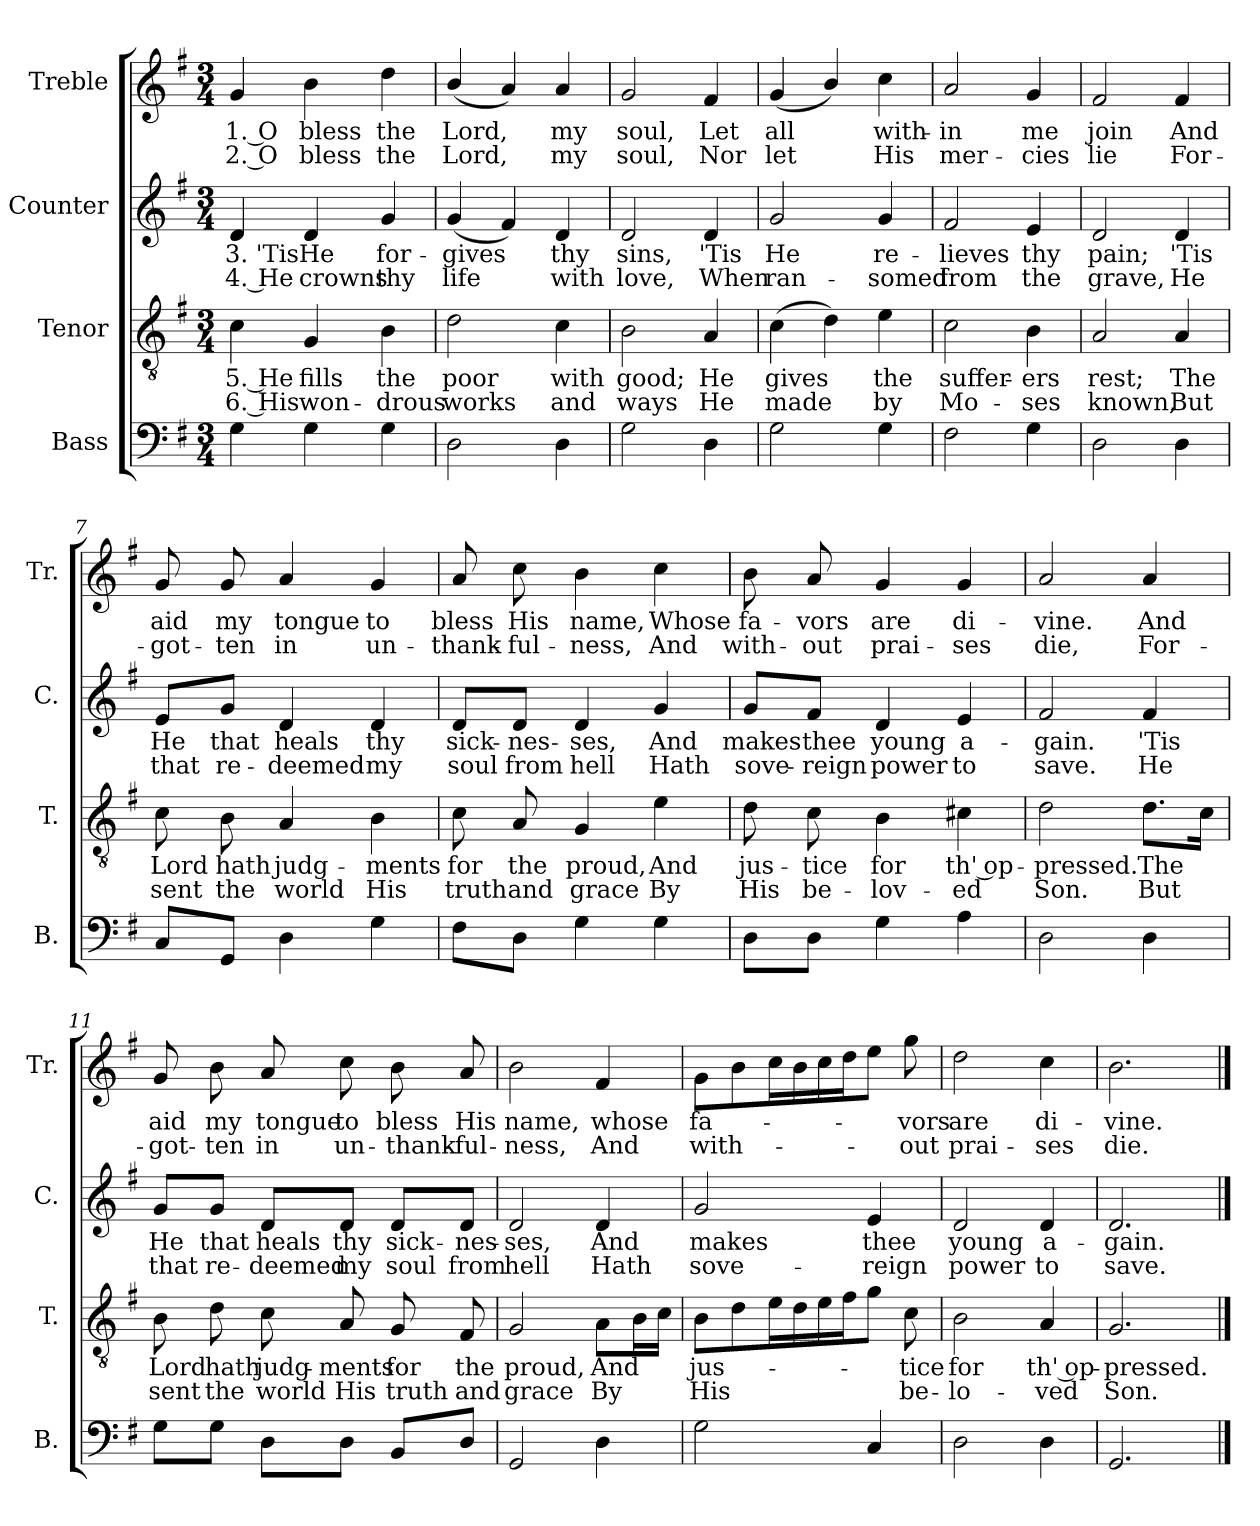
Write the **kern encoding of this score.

**kern	**kern	**text	**text	**kern	**text	**text	**kern	**text	**text
*part4	*part3	*part3	*part3	*part2	*part2	*part2	*part1	*part1	*part1
*staff4	*staff3	*staff3	*staff3	*staff2	*staff2	*staff2	*staff1	*staff1	*staff1
*I"Bass	*I"Tenor	*	*	*I"Counter	*	*	*I"Treble	*	*
*I'B.	*I'T.	*	*	*I'C.	*	*	*I'Tr.	*	*
*clefF4	*clefGv2	*	*	*clefG2	*	*	*clefG2	*	*
*k[f#]	*k[f#]	*	*	*k[f#]	*	*	*k[f#]	*	*
*M3/4	*M3/4	*	*	*M3/4	*	*	*M3/4	*	*
=1	=1	=1	=1	=1	=1	=1	=1	=1	=1
4G\	4c\	5. He	6. His	4d/	3. 'Tis	4. He	4g/	1. O	2. O
4G\	4G/	fills	won-	4d/	He	crowns	4b\	bless	bless
4G\	4B\	the	-drous	4g/	for-	thy	4dd\	the	the
=2	=2	=2	=2	=2	=2	=2	=2	=2	=2
2D\	2d\	poor	works	(4g/	-gives	life	(4b/	Lord,	Lord,
.	.	.	.	4f#/)	.	.	4a/)	.	.
4D\	4c\	with	and	4d/	thy	with	4a/	my	my
=3	=3	=3	=3	=3	=3	=3	=3	=3	=3
2G\	2B\	good;	ways	2d/	sins,	love,	2g/	soul,	soul,
4D\	4A/	He	He	4d/	'Tis	When	4f#/	Let	Nor
=4	=4	=4	=4	=4	=4	=4	=4	=4	=4
2G\	(4c\	gives	made	2g/	He	ran-	(4g/	all	let
.	4d\)	.	.	.	.	.	4b/)	.	.
4G\	4e\	the	by	4g/	re-	-somed	4cc\	with-	His
=5	=5	=5	=5	=5	=5	=5	=5	=5	=5
2F#\	2c\	suffer-	Mo-	2f#/	-lieves	from	2a/	-in	mer-
4G\	4B\	-ers	-ses	4e/	thy	the	4g/	me	-cies
=6	=6	=6	=6	=6	=6	=6	=6	=6	=6
2D\	2A/	rest;	known,	2d/	pain;	grave,	2f#/	join	lie
4D\	4A/	The	But	4d/	'Tis	He	4f#/	And	For-
!!LO:LB:g=z
=7	=7	=7	=7	=7	=7	=7	=7	=7	=7
8C/L	8c\	Lord	sent	8e/L	He	that	8g/	aid	-got-
8GG/J	8B\	hath	the	8g/J	that	re-	8g/	my	-ten
4D\	4A/	judg-	world	4d/	heals	-deemed	4a/	tongue	in
4G\	4B\	-ments	His	4d/	thy	my	4g/	to	un-
=8	=8	=8	=8	=8	=8	=8	=8	=8	=8
8F#\L	8c\	for	truth	8d/L	sick-	soul	8a/	bless	-thank-
8D\J	8A/	the	and	8d/J	-nes-	from	8cc\	His	-ful-
4G\	4G/	proud,	grace	4d/	-ses,	hell	4b\	name,	-ness,
4G\	4e\	And	By	4g/	And	Hath	4cc\	Whose	And
=9	=9	=9	=9	=9	=9	=9	=9	=9	=9
8D\L	8d\	jus-	His	8g/L	makes	sove-	8b\	fa-	with-
8D\J	8c\	-tice	be-	8f#/J	thee	-reign	8a/	-vors	-out
4G\	4B\	for	-lov-	4d/	young	power	4g/	are	prai-
4A\	4c#X\	th' op-	-ed	4e/	a-	to	4g/	di-	-ses
=10	=10	=10	=10	=10	=10	=10	=10	=10	=10
2D\	2d\	-pressed.	Son.	2f#/	-gain.	save.	2a/	-vine.	die,
4D\	8.d\L	The	But	4f#/	'Tis	He	4a/	And	For-
.	16c\Jk	.	.	.	.	.	.	.	.
!!LO:LB:g=z
=11	=11	=11	=11	=11	=11	=11	=11	=11	=11
8G\L	8B\	Lord	sent	8g/L	He	that	8g/	aid	-got-
8G\J	8d\	hath	the	8g/J	that	re-	8b\	my	-ten
8D\L	8c\	judg-	world	8d/L	heals	-deemed	8a/	tongue	in
8D\J	8A/	-ments	His	8d/J	thy	my	8cc\	to	un-
8BB/L	8G/	for	truth	8d/L	sick-	soul	8b\	bless	-thank-
8D/J	8F#/	the	and	8d/J	-nes-	from	8a/	His	-ful-
=12	=12	=12	=12	=12	=12	=12	=12	=12	=12
2GG/	2G/	proud,	grace	2d/	-ses,	hell	2b\	name,	-ness,
4D\	8A\L	And	By	4d/	And	Hath	4f#/	whose	And
.	16B\L	.	.	.	.	.	.	.	.
.	16c\JJ	.	.	.	.	.	.	.	.
=13	=13	=13	=13	=13	=13	=13	=13	=13	=13
2G\	8B\L	jus-	His	2g/	makes	sove-	8g\L	fa-	with-
.	8d\	.	.	.	.	.	8b\	.	.
.	16e\L	.	.	.	.	.	16cc\L	.	.
.	16d\	.	.	.	.	.	16b\	.	.
.	16e\	.	.	.	.	.	16cc\	.	.
.	16f#\J	.	.	.	.	.	16dd\J	.	.
4C/	8g\J	.	.	4e/	thee	-reign	8ee\J	.	.
.	8c\	-tice	be-	.	.	.	8gg\	-vors	-out
=14	=14	=14	=14	=14	=14	=14	=14	=14	=14
2D\	2B\	for	-lo-	2d/	young	power	2dd\	are	prai-
4D\	4A/	th' op-	-ved	4d/	a-	to	4cc\	di-	-ses
=15	=15	=15	=15	=15	=15	=15	=15	=15	=15
2.GG/	2.G/	-pressed.	Son.	2.d/	-gain.	save.	2.b\	-vine.	die.
==	==	==	==	==	==	==	==	==	==
*-	*-	*-	*-	*-	*-	*-	*-	*-	*-
